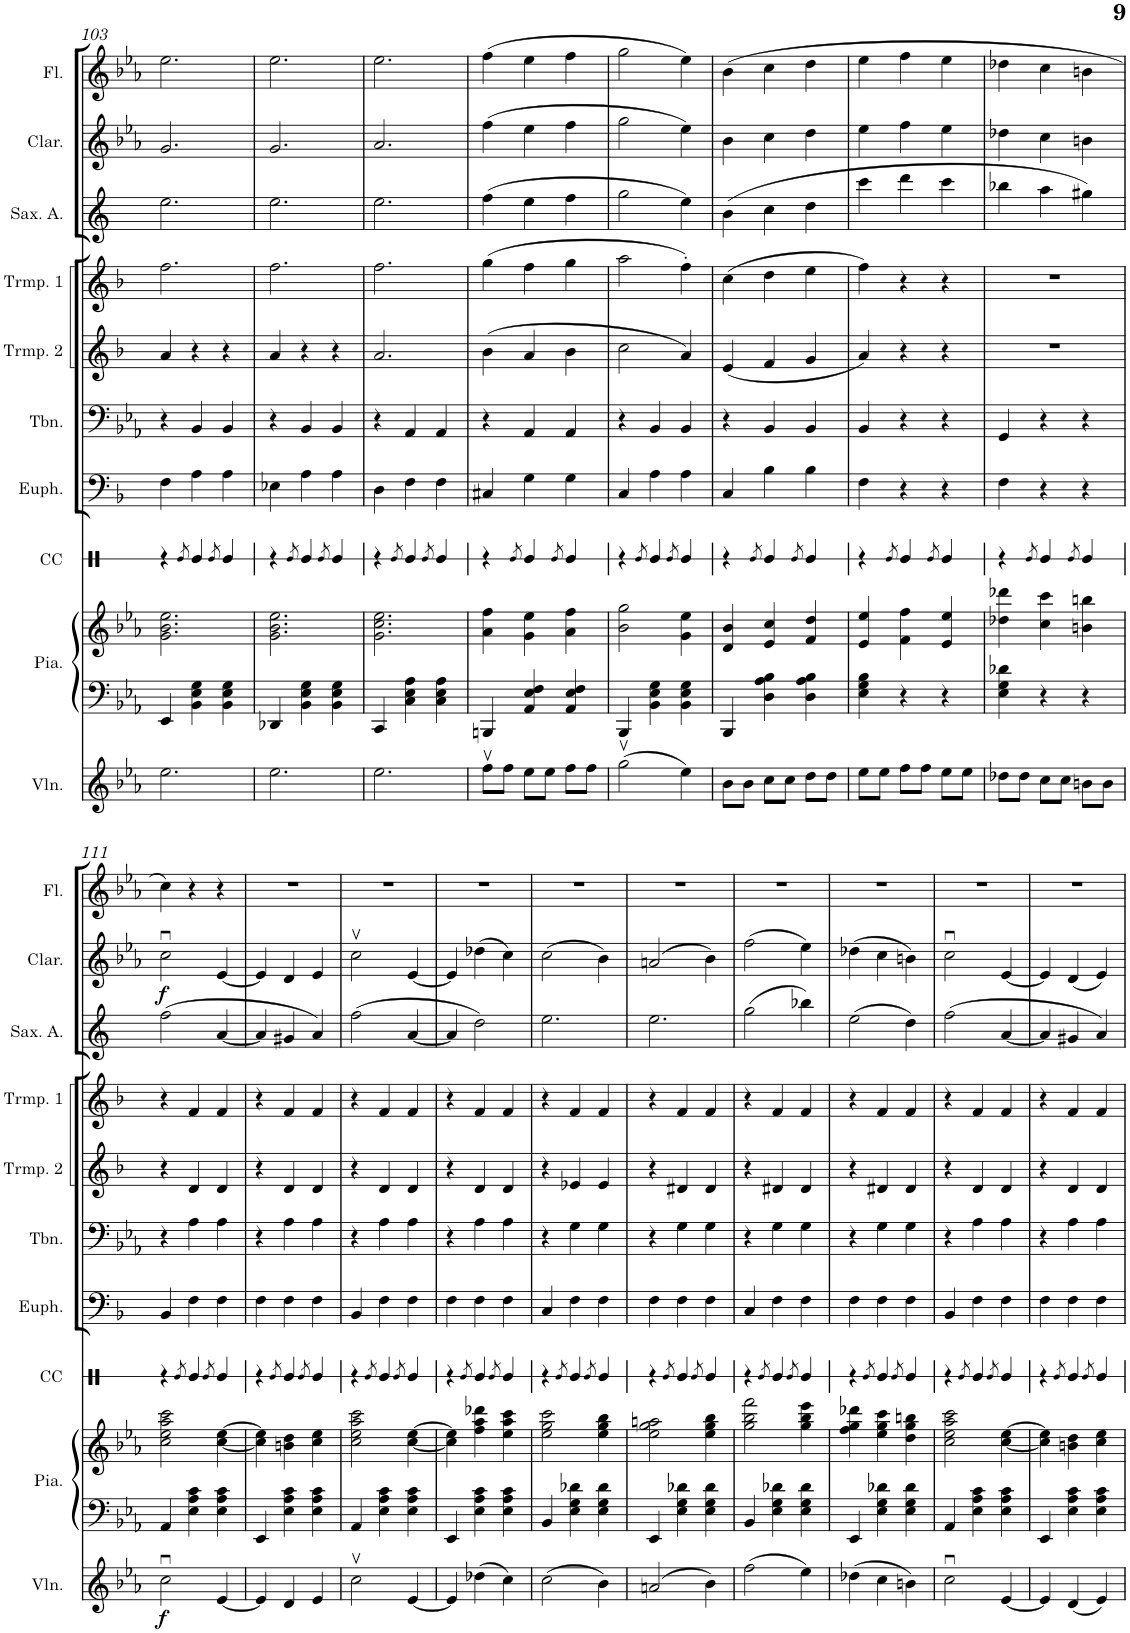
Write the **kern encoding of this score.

**kern	**dynam	**kern	**kern	**kern	**kern	**kern	**kern	**kern	**kern	**kern	**dynam	**kern
*part10	*part10	*part9	*part9	*part8	*part7	*part6	*part5	*part4	*part3	*part2	*part2	*part1
*staff11	*staff11	*staff10	*staff9	*staff8	*staff7	*staff6	*staff5	*staff4	*staff3	*staff2	*staff2	*staff1
*I"Violon	*	*I"Piano	*	*I"Caisse claire	*I"Euphonium	*I"Trombone	*I"Trompette en Sib 2	*I"Trompette en Sib 1	*I"Saxophone Alto	*I"Clarinette en Ut	*	*I"Flûte
*I'Vln.	*	*I'Pia.	*	*I'CC	*I'Euph.	*I'Tbn.	*I'Trmp. 2	*I'Trmp. 1	*I'Sax. A.	*I'Clar.	*	*I'Fl.
!!LO:PB:g=z
*clefG2	*	*clefF4	*clefG2	*clefX	*clefF4	*clefF4	*clefG2	*clefG2	*clefG2	*clefG2	*	*clefG2
*	*	*	*	*	*Trd1c2	*	*Trd1c2	*Trd1c2	*Trd5c9	*Trd1c2	*	*
*k[b-e-a-]	*	*k[b-e-a-]	*k[b-e-a-]	*k[]	*k[b-]	*k[b-e-a-]	*k[b-]	*k[b-]	*k[]	*k[b-e-a-]	*	*k[b-e-a-]
*M3/4	*	*M3/4	*M3/4	*M3/4	*M3/4	*M3/4	*M3/4	*M3/4	*M3/4	*M3/4	*	*M3/4
=103	=103	=103	=103	=103	=103	=103	=103	=103	=103	=103	=103	=103
2.ee-\	.	4EE-/	2.g\ 2.b-\ 2.ee-\	4r	4F\	4r	4a/	2.ff\	2.ee\	2.g/	.	2.ee-\
.	.	.	.	8qRe/	.	.	.	.	.	.	.	.
.	.	4BB-\ 4E-\ 4G\	.	4Re/	4A\	4BB-/	4r	.	.	.	.	.
.	.	.	.	8qRe/	.	.	.	.	.	.	.	.
.	.	4BB-\ 4E-\ 4G\	.	4Re/	4A\	4BB-/	4r	.	.	.	.	.
=104	=104	=104	=104	=104	=104	=104	=104	=104	=104	=104	=104	=104
2.ee-\	.	4DD-X/	2.g\ 2.b-\ 2.ee-\	4r	4E-X\	4r	4a/	2.ff\	2.ee\	2.g/	.	2.ee-\
.	.	.	.	8qRe/	.	.	.	.	.	.	.	.
.	.	4BB-\ 4E-\ 4G\	.	4Re/	4A\	4BB-/	4r	.	.	.	.	.
.	.	.	.	8qRe/	.	.	.	.	.	.	.	.
.	.	4BB-\ 4E-\ 4G\	.	4Re/	4A\	4BB-/	4r	.	.	.	.	.
=105	=105	=105	=105	=105	=105	=105	=105	=105	=105	=105	=105	=105
2.ee-\	.	4CC/	2.g\ 2.cc\ 2.ee-\	4r	4D\	4r	2.a/	2.ff\	2.ee\	2.a-/	.	2.ee-\
.	.	.	.	8qRe/	.	.	.	.	.	.	.	.
.	.	4C\ 4E-\ 4A-\	.	4Re/	4F\	4AA-/	.	.	.	.	.	.
.	.	.	.	8qRe/	.	.	.	.	.	.	.	.
.	.	4C\ 4E-\ 4A-\	.	4Re/	4F\	4AA-/	.	.	.	.	.	.
=106	=106	=106	=106	=106	=106	=106	=106	=106	=106	=106	=106	=106
8ffv\L	.	4BBBn/	4a-\ 4ff\	4r	4C#X/	4r	(4b-\	(4gg\	(4ff\	(4ff\	.	(4ff\
8ff\J	.	.	.	.	.	.	.	.	.	.	.	.
.	.	.	.	8qRe/	.	.	.	.	.	.	.	.
8ee-\L	.	4AA-/ 4E-/ 4F/	4g\ 4ee-\	4Re/	4G\	4AA-/	4a/	4ff\	4ee\	4ee-\	.	4ee-\
8ee-\J	.	.	.	.	.	.	.	.	.	.	.	.
.	.	.	.	8qRe/	.	.	.	.	.	.	.	.
8ff\L	.	4AA-/ 4E-/ 4F/	4a-\ 4ff\	4Re/	4G\	4AA-/	4b-\	4gg\	4ff\	4ff\	.	4ff\
8ff\J	.	.	.	.	.	.	.	.	.	.	.	.
=107	=107	=107	=107	=107	=107	=107	=107	=107	=107	=107	=107	=107
(2ggv\	.	4BBB-/	2b-\ 2gg\	4r	4C/	4r	2cc\	2aa\	2gg\	2gg\	.	2gg\
.	.	.	.	8qRe/	.	.	.	.	.	.	.	.
.	.	4BB-\ 4E-\ 4G\	.	4Re/	4A\	4BB-/	.	.	.	.	.	.
.	.	.	.	8qRe/	.	.	.	.	.	.	.	.
4ee-\)	.	4BB-\ 4E-\ 4G\	4g\ 4ee-\	4Re/	4A\	4BB-/	4a/)	4ff'\)	4ee\)	4ee-\)	.	4ee-\)
=108	=108	=108	=108	=108	=108	=108	=108	=108	=108	=108	=108	=108
8b-\L	.	4BBB-/	4d/ 4b-/	4r	4C/	4r	(4e/	(4cc\	(4b\	4b-\	.	(4b-\
8b-\J	.	.	.	.	.	.	.	.	.	.	.	.
.	.	.	.	8qRe/	.	.	.	.	.	.	.	.
8cc\L	.	4D\ 4A-\ 4B-\	4e-/ 4cc/	4Re/	4B-\	4BB-/	4f/	4dd\	4cc\	4cc\	.	4cc\
8cc\J	.	.	.	.	.	.	.	.	.	.	.	.
.	.	.	.	8qRe/	.	.	.	.	.	.	.	.
8dd\L	.	4D\ 4A-\ 4B-\	4f/ 4dd/	4Re/	4B-\	4BB-/	4g/	4ee\	4dd\	4dd\	.	4dd\
8dd\J	.	.	.	.	.	.	.	.	.	.	.	.
=109	=109	=109	=109	=109	=109	=109	=109	=109	=109	=109	=109	=109
8ee-\L	.	4E-\ 4G\ 4B-\	4e-/ 4ee-/	4r	4F\	4BB-/	4a/)	4ff\)	4ccc\	4ee-\	.	4ee-\
8ee-\J	.	.	.	.	.	.	.	.	.	.	.	.
.	.	.	.	8qRe/	.	.	.	.	.	.	.	.
8ff\L	.	4r	4f\ 4ff\	4Re/	4r	4r	4r	4r	4ddd\	4ff\	.	4ff\
8ff\J	.	.	.	.	.	.	.	.	.	.	.	.
.	.	.	.	8qRe/	.	.	.	.	.	.	.	.
8ee-\L	.	4r	4e-/ 4ee-/	4Re/	4r	4r	4r	4r	4ccc\	4ee-\	.	4ee-\
8ee-\J	.	.	.	.	.	.	.	.	.	.	.	.
=110	=110	=110	=110	=110	=110	=110	=110	=110	=110	=110	=110	=110
8dd-X\L	.	4E-\ 4G\ 4d-X\	4dd-X\ 4ddd-X\	4r	4F\	4GG/	2.r	2.r	4bb-X\	4dd-X\	.	4dd-X\
8dd-\J	.	.	.	.	.	.	.	.	.	.	.	.
.	.	.	.	8qRe/	.	.	.	.	.	.	.	.
8cc\L	.	4r	4cc\ 4ccc\	4Re/	4r	4r	.	.	4aa\	4cc\	.	4cc\
8cc\J	.	.	.	.	.	.	.	.	.	.	.	.
.	.	.	.	8qRe/	.	.	.	.	.	.	.	.
8bn\L	.	4r	4bn\ 4bbn\	4Re/	4r	4r	.	.	4gg#X\)	4bn\	.	4bn\
8b\J	.	.	.	.	.	.	.	.	.	.	.	.
!!LO:LB:g=z
=111	=111	=111	=111	=111	=111	=111	=111	=111	=111	=111	=111	=111
!	!LO:DY:b	!	!	!	!	!	!	!	!	!	!LO:DY:b	!
2ccu\	f	4AA-/	2cc\ 2ee-\ 2aa-\ 2ccc\	4r	4BB-/	4r	4r	4r	(2ff\	2ccu\	f	4cc\)
.	.	.	.	8qRe/	.	.	.	.	.	.	.	.
.	.	4E-\ 4A-\ 4c\	.	4Re/	4F\	4A-\	4d/	4f/	.	.	.	4r
.	.	.	.	8qRe/	.	.	.	.	.	.	.	.
[4e-/	.	4E-\ 4A-\ 4c\	[4cc\ [4ee-\	4Re/	4F\	4A-\	4d/	4f/	[4a/	[4e-/	.	4r
=112	=112	=112	=112	=112	=112	=112	=112	=112	=112	=112	=112	=112
4e-/]	.	4EE-/	4cc\] 4ee-\]	4r	4F\	4r	4r	4r	4a/]	4e-/]	.	2.r
.	.	.	.	8qRe/	.	.	.	.	.	.	.	.
4d/	.	4E-\ 4A-\ 4c\	4bn\ 4dd\	4Re/	4F\	4A-\	4d/	4f/	4g#X/	4d/	.	.
.	.	.	.	8qRe/	.	.	.	.	.	.	.	.
4e-/	.	4E-\ 4A-\ 4c\	4cc\ 4ee-\	4Re/	4F\	4A-\	4d/	4f/	4a/)	4e-/	.	.
=113	=113	=113	=113	=113	=113	=113	=113	=113	=113	=113	=113	=113
2ccv\	.	4AA-/	2cc\ 2ee-\ 2aa-\ 2ccc\	4r	4BB-/	4r	4r	4r	(2ff\	2ccv\	.	2.r
.	.	.	.	8qRe/	.	.	.	.	.	.	.	.
.	.	4E-\ 4A-\ 4c\	.	4Re/	4F\	4A-\	4d/	4f/	.	.	.	.
.	.	.	.	8qRe/	.	.	.	.	.	.	.	.
[4e-/	.	4E-\ 4A-\ 4c\	[4cc\ [4ee-\	4Re/	4F\	4A-\	4d/	4f/	[4a/	[4e-/	.	.
=114	=114	=114	=114	=114	=114	=114	=114	=114	=114	=114	=114	=114
4e-/]	.	4EE-/	4cc\] 4ee-\]	4r	4F\	4r	4r	4r	4a/]	4e-/]	.	2.r
.	.	.	.	8qRe/	.	.	.	.	.	.	.	.
(4dd-X\	.	4E-\ 4A-\ 4c\	4ff\ 4aa-\ 4ddd-X\	4Re/	4F\	4A-\	4d/	4f/	2dd\)	(4dd-X\	.	.
.	.	.	.	8qRe/	.	.	.	.	.	.	.	.
4cc\)	.	4E-\ 4A-\ 4c\	4ee-\ 4aa-\ 4ccc\	4Re/	4F\	4A-\	4d/	4f/	.	4cc\)	.	.
=115	=115	=115	=115	=115	=115	=115	=115	=115	=115	=115	=115	=115
(2cc\	.	4BB-/	2ee-\ 2gg\ 2ccc\	4r	4C/	4r	4r	4r	2.ee\	(2cc\	.	2.r
.	.	.	.	8qRe/	.	.	.	.	.	.	.	.
.	.	4E-\ 4G\ 4d-X\	.	4Re/	4F\	4G\	4e-X/	4f/	.	.	.	.
.	.	.	.	8qRe/	.	.	.	.	.	.	.	.
4b-\)	.	4E-\ 4G\ 4d-\	4ee-\ 4gg\ 4bb-\	4Re/	4F\	4G\	4e-/	4f/	.	4b-\)	.	.
=116	=116	=116	=116	=116	=116	=116	=116	=116	=116	=116	=116	=116
(2an/	.	4EE-/	2ee-\ 2gg\ 2aan\	4r	4F\	4r	4r	4r	2.ee\	(2an/	.	2.r
.	.	.	.	8qRe/	.	.	.	.	.	.	.	.
.	.	4E-\ 4G\ 4d-X\	.	4Re/	4F\	4G\	4d#X/	4f/	.	.	.	.
.	.	.	.	8qRe/	.	.	.	.	.	.	.	.
4b-\)	.	4E-\ 4G\ 4d-\	4ee-\ 4gg\ 4bb-\	4Re/	4F\	4G\	4d#/	4f/	.	4b-\)	.	.
=117	=117	=117	=117	=117	=117	=117	=117	=117	=117	=117	=117	=117
(2ff\	.	4BB-/	2gg\ 2bb-\ 2fff\	4r	4C/	4r	4r	4r	(2gg\	(2ff\	.	2.r
.	.	.	.	8qRe/	.	.	.	.	.	.	.	.
.	.	4E-\ 4G\ 4d-X\	.	4Re/	4F\	4G\	4d#X/	4f/	.	.	.	.
.	.	.	.	8qRe/	.	.	.	.	.	.	.	.
4ee-\)	.	4E-\ 4G\ 4d-\	4gg\ 4bb-\ 4eee-\	4Re/	4F\	4G\	4d#/	4f/	4bb-X\)	4ee-\)	.	.
=118	=118	=118	=118	=118	=118	=118	=118	=118	=118	=118	=118	=118
(4dd-X\	.	4EE-/	4ff\ 4gg\ 4ddd-X\	4r	4F\	4r	4r	4r	(2ee\	(4dd-X\	.	2.r
.	.	.	.	8qRe/	.	.	.	.	.	.	.	.
4cc\	.	4E-\ 4G\ 4d-X\	4ee-\ 4gg\ 4ccc\	4Re/	4F\	4G\	4d#X/	4f/	.	4cc\	.	.
.	.	.	.	8qRe/	.	.	.	.	.	.	.	.
4bn\)	.	4E-\ 4G\ 4d-\	4dd\ 4gg\ 4bbn\	4Re/	4F\	4G\	4d#/	4f/	4dd\)	4bn\)	.	.
=119	=119	=119	=119	=119	=119	=119	=119	=119	=119	=119	=119	=119
2ccu\	.	4AA-/	2cc\ 2ee-\ 2aa-\ 2ccc\	4r	4BB-/	4r	4r	4r	(2ff\	2ccu\	.	2.r
.	.	.	.	8qRe/	.	.	.	.	.	.	.	.
.	.	4E-\ 4A-\ 4c\	.	4Re/	4F\	4A-\	4d/	4f/	.	.	.	.
.	.	.	.	8qRe/	.	.	.	.	.	.	.	.
[4e-/	.	4E-\ 4A-\ 4c\	[4cc\ [4ee-\	4Re/	4F\	4A-\	4d/	4f/	[4a/	[4e-/	.	.
=120	=120	=120	=120	=120	=120	=120	=120	=120	=120	=120	=120	=120
4e-/]	.	4EE-/	4cc\] 4ee-\]	4r	4F\	4r	4r	4r	4a/]	4e-/]	.	2.r
.	.	.	.	8qRe/	.	.	.	.	.	.	.	.
(4d/	.	4E-\ 4A-\ 4c\	4bn\ 4dd\	4Re/	4F\	4A-\	4d/	4f/	4g#X/	(4d/	.	.
.	.	.	.	8qRe/	.	.	.	.	.	.	.	.
4e-/)	.	4E-\ 4A-\ 4c\	4cc\ 4ee-\	4Re/	4F\	4A-\	4d/	4f/	4a/)	4e-/)	.	.
=	=	=	=	=	=	=	=	=	=	=	=	=
*-	*-	*-	*-	*-	*-	*-	*-	*-	*-	*-	*-	*-
